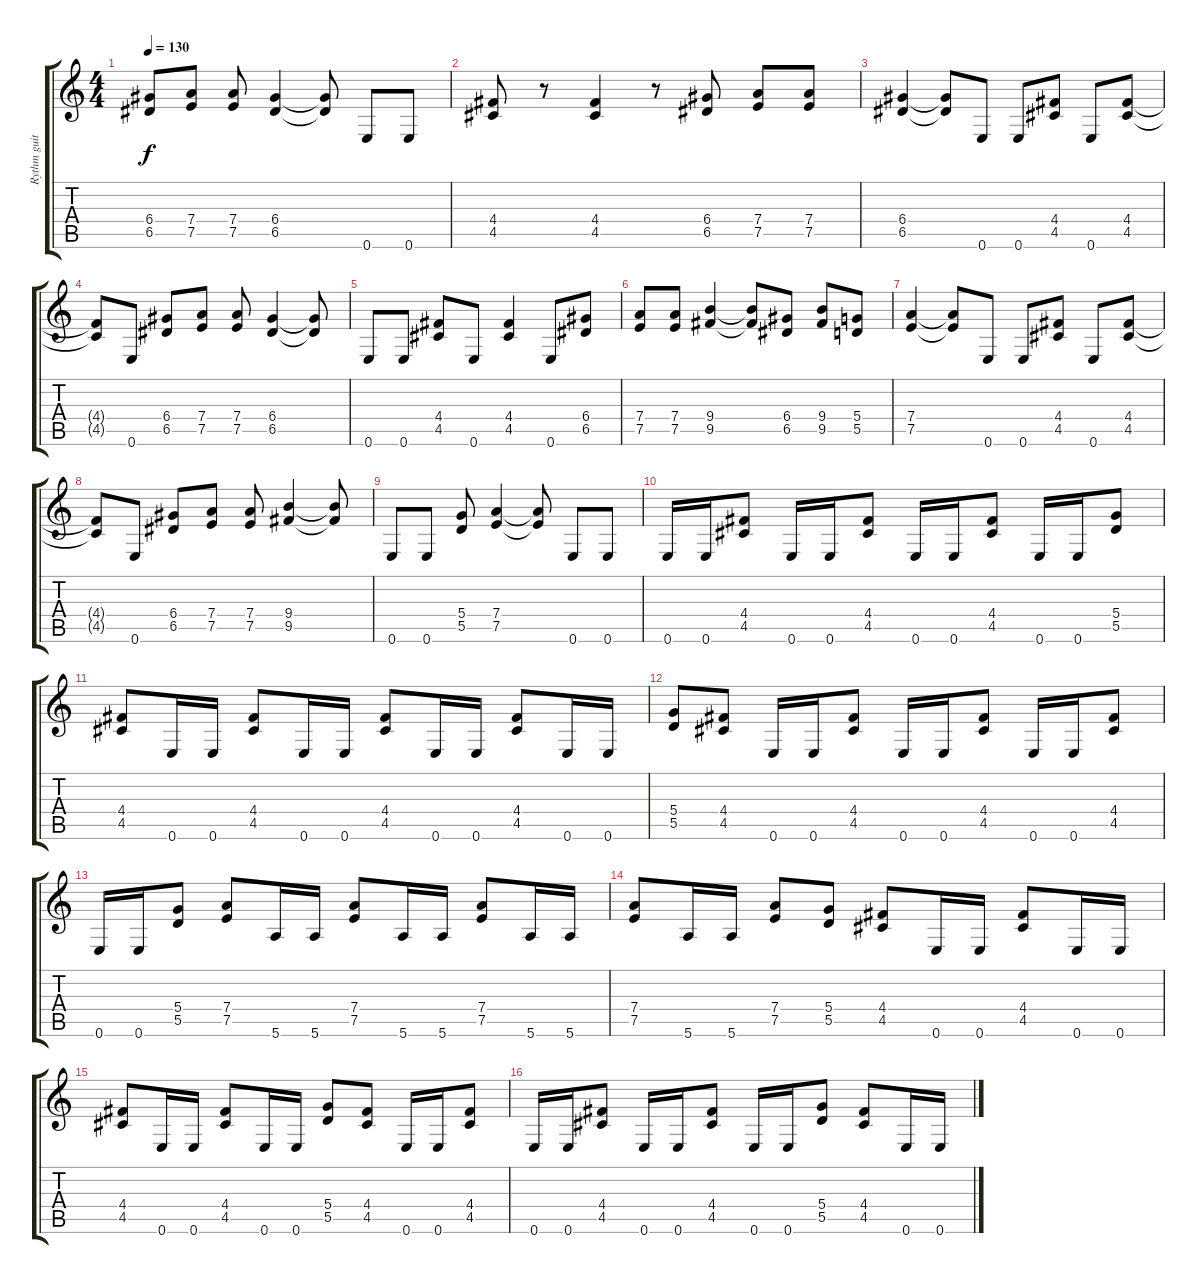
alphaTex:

\track ("Rythm guitar" "Rythm guit") {instrument distortionguitar}
\staff {score tabs}
\tuning (E4 B3 G3 D3 A2 E2) {hide}
\ts (4 4)
\tempo 130
\clef g2
\ks c
(6.4 6.5).8{dy f} (7.4 7.5).8 (7.4 7.5).8 (6.4 6.5).4 (6.4{t} 6.5{t}).8 0.6.8 0.6.8 |
(4.4 4.5).8 r.8 (4.4 4.5).4 r.8 (6.4 6.5).8 (7.4 7.5).8 (7.4 7.5).8 |
(6.4 6.5).4 (6.4{t} 6.5{t}).8 0.6.8 0.6.8 (4.4 4.5).8 0.6.8 (4.4 4.5).8 |
(4.4{t} 4.5{t}).8 0.6.8 (6.4 6.5).8 (7.4 7.5).8 (7.4 7.5).8 (6.4 6.5).4 (6.4{t} 6.5{t}).8 |
0.6.8 0.6.8 (4.4 4.5).8 0.6.8 (4.4 4.5).4 0.6.8 (6.4 6.5).8 |
(7.4 7.5).8 (7.4 7.5).8 (9.4 9.5).4 (9.4{t} 9.5{t}).8 (6.4 6.5).8 (9.4 9.5).8 (5.4 5.5).8 |
(7.4 7.5).4 (7.4{t} 7.5{t}).8 0.6.8 0.6.8 (4.4 4.5).8 0.6.8 (4.4 4.5).8 |
(4.4{t} 4.5{t}).8 0.6.8 (6.4 6.5).8 (7.4 7.5).8 (7.4 7.5).8 (9.4 9.5).4 (9.4{t} 9.5{t}).8 |
0.6.8 0.6.8 (5.4 5.5).8 (7.4 7.5).4 (7.4{t} 7.5{t}).8 0.6.8 0.6.8 |
0.6.16 0.6.16 (4.4 4.5).8 0.6.16 0.6.16 (4.4 4.5).8 0.6.16 0.6.16 (4.4 4.5).8 0.6.16 0.6.16 (5.4 5.5).8 |
(4.4 4.5).8 0.6.16 0.6.16 (4.4 4.5).8 0.6.16 0.6.16 (4.4 4.5).8 0.6.16 0.6.16 (4.4 4.5).8 0.6.16 0.6.16 |
(5.4 5.5).8 (4.4 4.5).8 0.6.16 0.6.16 (4.4 4.5).8 0.6.16 0.6.16 (4.4 4.5).8 0.6.16 0.6.16 (4.4 4.5).8 |
0.6.16 0.6.16 (5.4 5.5).8 (7.4 7.5).8 5.6.16 5.6.16 (7.4 7.5).8 5.6.16 5.6.16 (7.4 7.5).8 5.6.16 5.6.16 |
(7.4 7.5).8 5.6.16 5.6.16 (7.4 7.5).8 (5.4 5.5).8 (4.4 4.5).8 0.6.16 0.6.16 (4.4 4.5).8 0.6.16 0.6.16 |
(4.4 4.5).8 0.6.16 0.6.16 (4.4 4.5).8 0.6.16 0.6.16 (5.4 5.5).8 (4.4 4.5).8 0.6.16 0.6.16 (4.4 4.5).8 |
0.6.16 0.6.16 (4.4 4.5).8 0.6.16 0.6.16 (4.4 4.5).8 0.6.16 0.6.16 (5.4 5.5).8 (4.4 4.5).8 0.6.16 0.6.16
